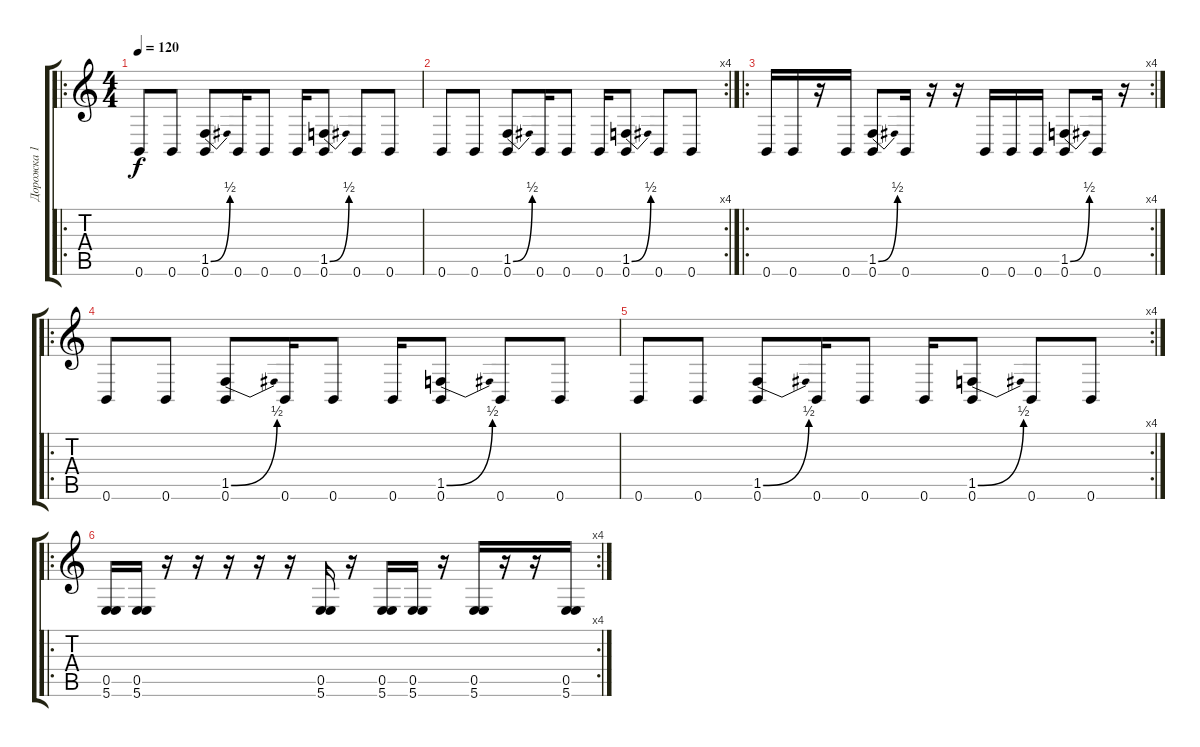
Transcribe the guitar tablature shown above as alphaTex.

\track ("Дорожка 1" "Дорожка 1") {instrument distortionguitar}
\staff {score tabs}
\tuning (B3 G3 D3 A2 E2 B1) {hide}
\ro
\ts (4 4)
\tempo 120
\clef g2
\ks c
0.6.8{dy f instrument distortionguitar} 0.6.8 (1.5{be (bend 0 0 60 2)} 0.6).8 0.6.16 0.6.8 0.6.16 (1.5{be (bend 0 0 60 2)} 0.6).8 0.6.8 0.6.8 |
\rc 4
0.6.8 0.6.8 (1.5{be (bend 0 0 60 2)} 0.6).8 0.6.16 0.6.8 0.6.16 (1.5{be (bend 0 0 60 2)} 0.6).8 0.6.8 0.6.8 |
\ro
\rc 4
0.6.16 0.6.16 r.16 0.6.16 (1.5{be (bend 0 0 60 2)} 0.6).8 0.6.16 r.16 r.16 0.6.16 0.6.16 0.6.16 (1.5{be (bend 0 0 60 2)} 0.6).8 0.6.16 r.16 |
\ro
0.6.8 0.6.8 (1.5{be (bend 0 0 60 2)} 0.6).8 0.6.16 0.6.8 0.6.16 (1.5{be (bend 0 0 60 2)} 0.6).8 0.6.8 0.6.8 |
\rc 4
0.6.8 0.6.8 (1.5{be (bend 0 0 60 2)} 0.6).8 0.6.16 0.6.8 0.6.16 (1.5{be (bend 0 0 60 2)} 0.6).8 0.6.8 0.6.8 |
\ro
\rc 4
(0.5 5.6).16 (0.5 5.6).16 r.16 r.16 r.16 r.16 r.16 (0.5 5.6).16 r.16 (0.5 5.6).16 (0.5 5.6).16 r.16 (0.5 5.6).16 r.16 r.16 (0.5 5.6).16
